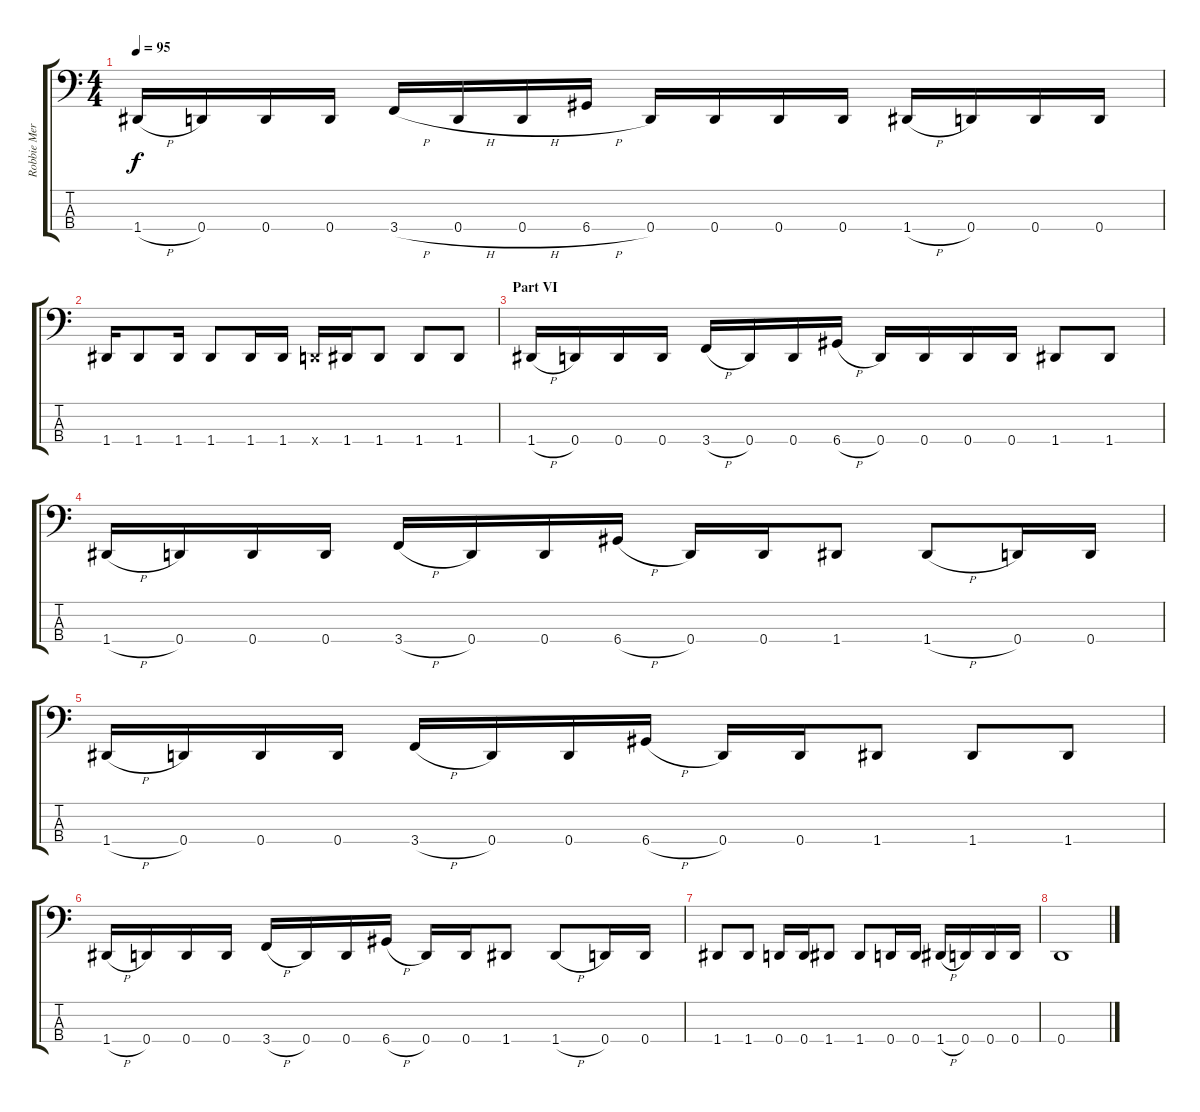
\track ("Robbie Merill - Bass" "Robbie Mer") {instrument electricbassfinger}
\staff {score tabs}
\tuning (G2 D2 A1 D1) {hide}
\ts (4 4)
\tempo 95
\clef f4
\ks c
1.4{h}.16{dy f} 0.4.16 0.4.16 0.4.16 3.4{h}.16 0.4{h}.16 0.4{h}.16 6.4{h}.16 0.4.16 0.4.16 0.4.16 0.4.16 1.4{h}.16 0.4.16 0.4.16 0.4.16 |
1.4.16 1.4.8 1.4.16 1.4.8 1.4.16 1.4.16 0.4{x}.16 1.4.16 1.4.8 1.4.8 1.4.8 |
\section ("" "Part VI")
1.4{h}.16 0.4.16 0.4.16 0.4.16 3.4{h}.16 0.4.16 0.4.16 6.4{h}.16 0.4.16 0.4.16 0.4.16 0.4.16 1.4.8 1.4.8 |
1.4{h}.16 0.4.16 0.4.16 0.4.16 3.4{h}.16 0.4.16 0.4.16 6.4{h}.16 0.4.16 0.4.16 1.4.8 1.4{h}.8 0.4.16 0.4.16 |
1.4{h}.16 0.4.16 0.4.16 0.4.16 3.4{h}.16 0.4.16 0.4.16 6.4{h}.16 0.4.16 0.4.16 1.4.8 1.4.8 1.4.8 |
1.4{h}.16 0.4.16 0.4.16 0.4.16 3.4{h}.16 0.4.16 0.4.16 6.4{h}.16 0.4.16 0.4.16 1.4.8 1.4{h}.8 0.4.16 0.4.16 |
1.4.8 1.4.8 0.4.16 0.4.16 1.4.8 1.4.8 0.4.16 0.4.16 1.4{h}.16 0.4.16 0.4.16 0.4.16 |
0.4.1
